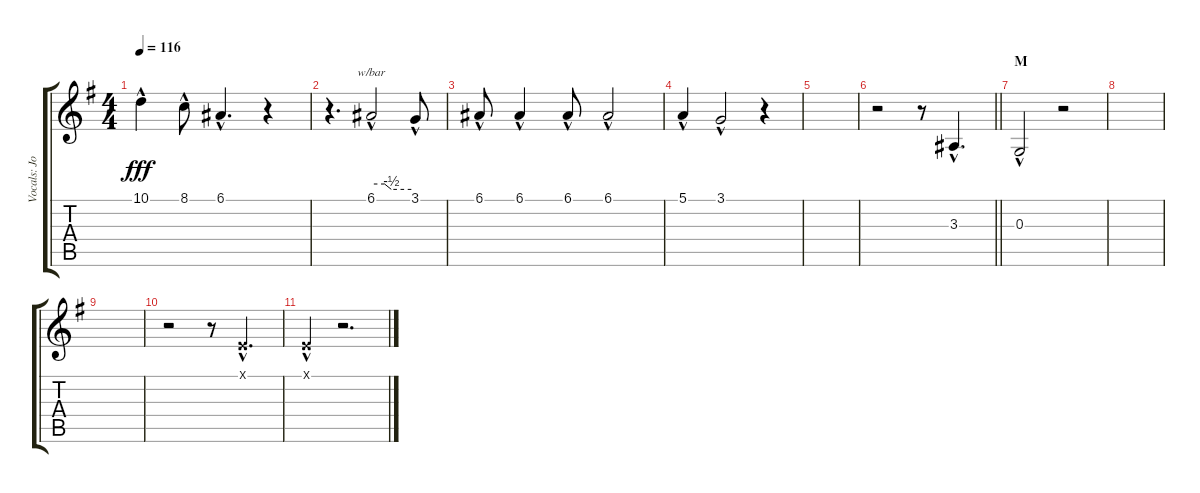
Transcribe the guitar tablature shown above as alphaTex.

\track ("Vocals: Johnny" "Vocals: Jo") {instrument lead2sawtooth}
\staff {score tabs}
\tuning (E4 B3 G3 D3 A2 E2) {hide}
\ts (4 4)
\tempo 116
\clef g2
\ks g
10.1{hac}.4{dy fff} 8.1{hac}.8 6.1{hac}.4{d} r.4 |
r.4{d} 6.1{hac}.2{tbe (custom default 0 0 20 0 30 -2 60 -2)} 3.1{hac}.8 |
6.1{hac}.8 6.1{hac}.4 6.1{hac}.8 6.1{hac}.2 |
5.1{hac}.4 3.1{hac}.2 r.4 |
|
\barLineRight lightlight
r.2 r.8 3.3{hac}.4{d} |
\section ("" "M")
0.3{hac}.2 r.2 |
|
|
r.2 r.8 0.1{hac x}.4{d} |
0.1{hac x}.4 r.2{d}
